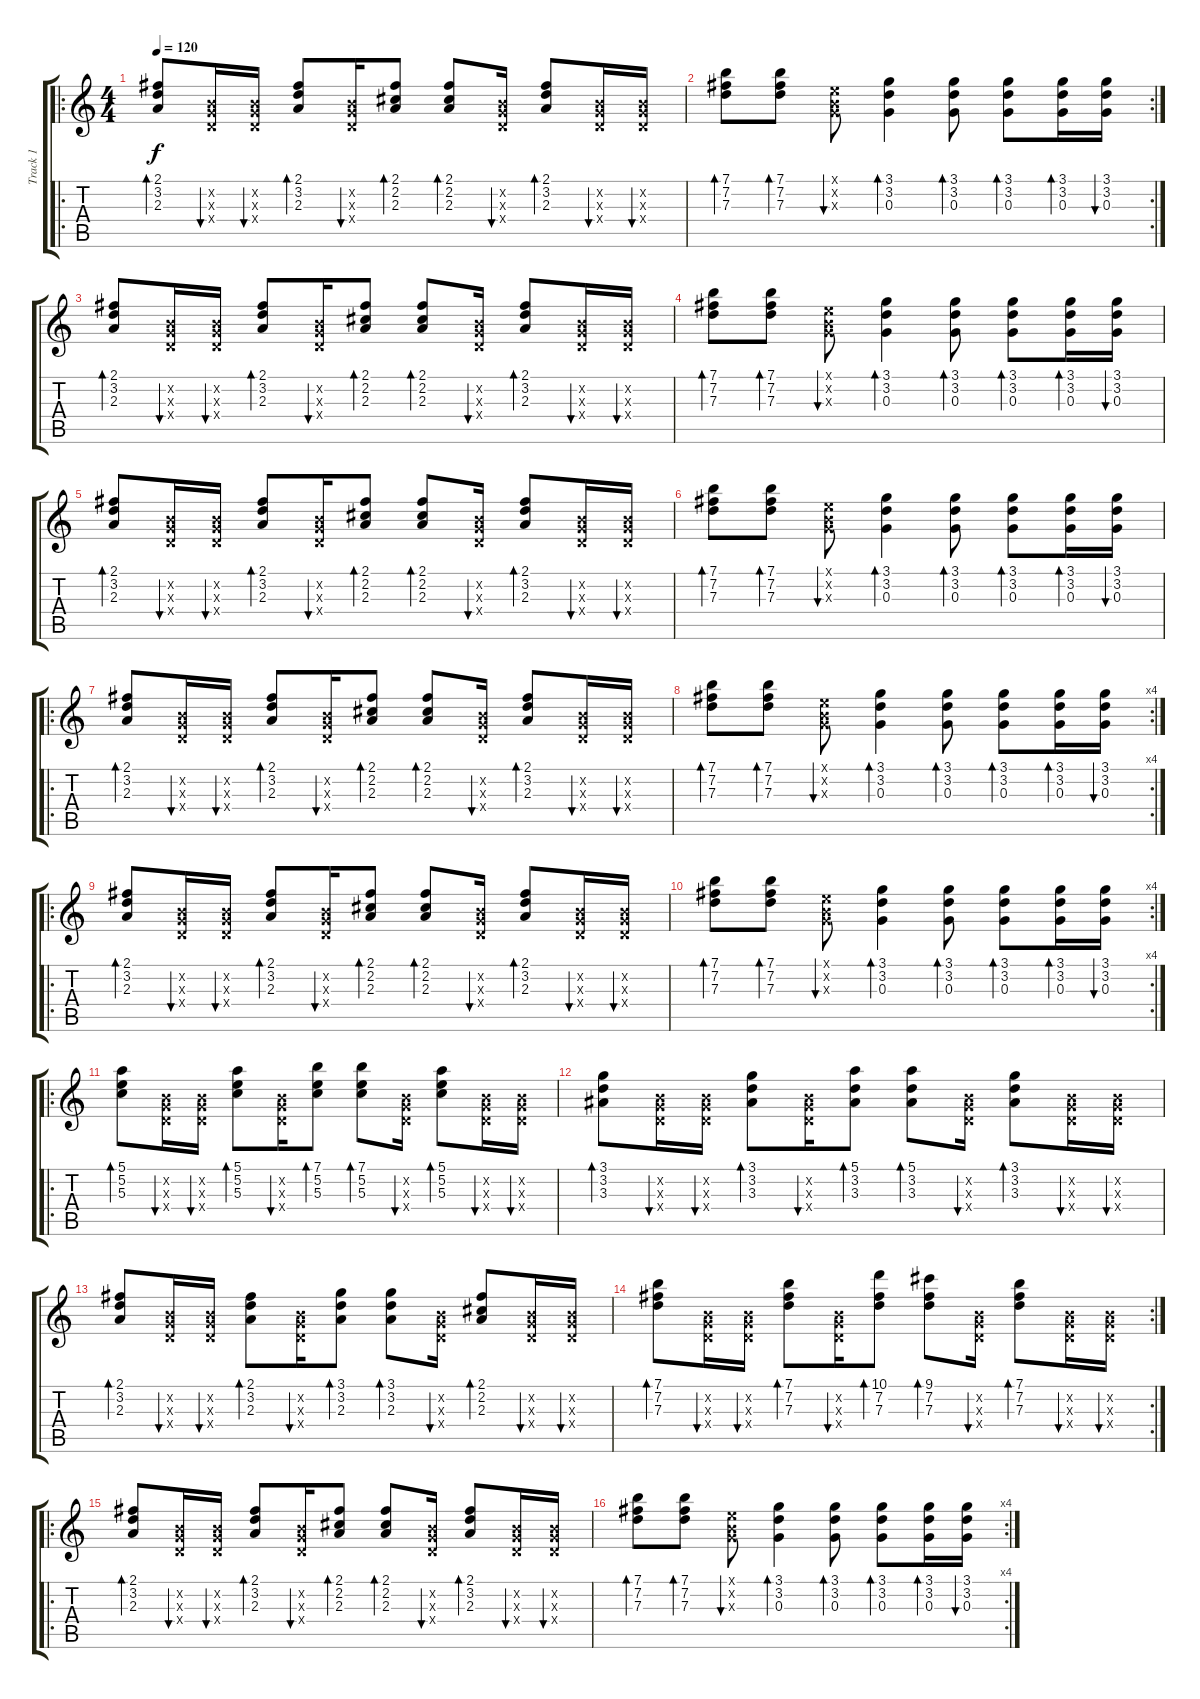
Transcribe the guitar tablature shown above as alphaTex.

\track ("Track 1" "Track 1") {instrument acousticguitarsteel}
\staff {score tabs}
\tuning (E4 B3 G3 D3 A2 E2) {hide}
\ro
\ts (4 4)
\tempo 120
\clef g2
\ks c
(2.1 3.2 2.3).8{bd 60 dy f instrument acousticguitarsteel} (0.2{x} 0.3{x} 0.4{x}).16{bu 60} (0.2{x} 0.3{x} 0.4{x}).16{bu 60} (2.1 3.2 2.3).8{bd 60} (0.2{x} 0.3{x} 0.4{x}).16{bu 60} (2.1 2.2 2.3).8{bd 60} (2.1 2.2 2.3).8{bd 60} (0.2{x} 0.3{x} 0.4{x}).16{bu 60} (2.1 3.2 2.3).8{bd 60} (0.2{x} 0.3{x} 0.4{x}).16{bu 60} (0.2{x} 0.3{x} 0.4{x}).16{bu 60} |
\rc 2
(7.1 7.2 7.3).8{bd 60} (7.1 7.2 7.3).8{bd 60} (0.1{x} 0.2{x} 0.3{x}).8{bu 60} (3.1 3.2 0.3).4{bd 60} (3.1 3.2 0.3).8{bd 60} (3.1 3.2 0.3).8{bd 60} (3.1 3.2 0.3).16{bd 60} (3.1 3.2 0.3).16{bu 60} |
(2.1 3.2 2.3).8{bd 60} (0.2{x} 0.3{x} 0.4{x}).16{bu 60} (0.2{x} 0.3{x} 0.4{x}).16{bu 60} (2.1 3.2 2.3).8{bd 60} (0.2{x} 0.3{x} 0.4{x}).16{bu 60} (2.1 2.2 2.3).8{bd 60} (2.1 2.2 2.3).8{bd 60} (0.2{x} 0.3{x} 0.4{x}).16{bu 60} (2.1 3.2 2.3).8{bd 60} (0.2{x} 0.3{x} 0.4{x}).16{bu 60} (0.2{x} 0.3{x} 0.4{x}).16{bu 60} |
(7.1 7.2 7.3).8{bd 60} (7.1 7.2 7.3).8{bd 60} (0.1{x} 0.2{x} 0.3{x}).8{bu 60} (3.1 3.2 0.3).4{bd 60} (3.1 3.2 0.3).8{bd 60} (3.1 3.2 0.3).8{bd 60} (3.1 3.2 0.3).16{bd 60} (3.1 3.2 0.3).16{bu 60} |
(2.1 3.2 2.3).8{bd 60} (0.2{x} 0.3{x} 0.4{x}).16{bu 60} (0.2{x} 0.3{x} 0.4{x}).16{bu 60} (2.1 3.2 2.3).8{bd 60} (0.2{x} 0.3{x} 0.4{x}).16{bu 60} (2.1 2.2 2.3).8{bd 60} (2.1 2.2 2.3).8{bd 60} (0.2{x} 0.3{x} 0.4{x}).16{bu 60} (2.1 3.2 2.3).8{bd 60} (0.2{x} 0.3{x} 0.4{x}).16{bu 60} (0.2{x} 0.3{x} 0.4{x}).16{bu 60} |
(7.1 7.2 7.3).8{bd 60} (7.1 7.2 7.3).8{bd 60} (0.1{x} 0.2{x} 0.3{x}).8{bu 60} (3.1 3.2 0.3).4{bd 60} (3.1 3.2 0.3).8{bd 60} (3.1 3.2 0.3).8{bd 60} (3.1 3.2 0.3).16{bd 60} (3.1 3.2 0.3).16{bu 60} |
\ro
(2.1 3.2 2.3).8{bd 60} (0.2{x} 0.3{x} 0.4{x}).16{bu 60} (0.2{x} 0.3{x} 0.4{x}).16{bu 60} (2.1 3.2 2.3).8{bd 60} (0.2{x} 0.3{x} 0.4{x}).16{bu 60} (2.1 2.2 2.3).8{bd 60} (2.1 2.2 2.3).8{bd 60} (0.2{x} 0.3{x} 0.4{x}).16{bu 60} (2.1 3.2 2.3).8{bd 60} (0.2{x} 0.3{x} 0.4{x}).16{bu 60} (0.2{x} 0.3{x} 0.4{x}).16{bu 60} |
\rc 4
(7.1 7.2 7.3).8{bd 60} (7.1 7.2 7.3).8{bd 60} (0.1{x} 0.2{x} 0.3{x}).8{bu 60} (3.1 3.2 0.3).4{bd 60} (3.1 3.2 0.3).8{bd 60} (3.1 3.2 0.3).8{bd 60} (3.1 3.2 0.3).16{bd 60} (3.1 3.2 0.3).16{bu 60} |
\ro
(2.1 3.2 2.3).8{bd 60} (0.2{x} 0.3{x} 0.4{x}).16{bu 60} (0.2{x} 0.3{x} 0.4{x}).16{bu 60} (2.1 3.2 2.3).8{bd 60} (0.2{x} 0.3{x} 0.4{x}).16{bu 60} (2.1 2.2 2.3).8{bd 60} (2.1 2.2 2.3).8{bd 60} (0.2{x} 0.3{x} 0.4{x}).16{bu 60} (2.1 3.2 2.3).8{bd 60} (0.2{x} 0.3{x} 0.4{x}).16{bu 60} (0.2{x} 0.3{x} 0.4{x}).16{bu 60} |
\rc 4
(7.1 7.2 7.3).8{bd 60} (7.1 7.2 7.3).8{bd 60} (0.1{x} 0.2{x} 0.3{x}).8{bu 60} (3.1 3.2 0.3).4{bd 60} (3.1 3.2 0.3).8{bd 60} (3.1 3.2 0.3).8{bd 60} (3.1 3.2 0.3).16{bd 60} (3.1 3.2 0.3).16{bu 60} |
\ro
(5.1 5.2 5.3).8{bd 60} (0.2{x} 0.3{x} 0.4{x}).16{bu 60} (0.2{x} 0.3{x} 0.4{x}).16{bu 60} (5.1 5.2 5.3).8{bd 60} (0.2{x} 0.3{x} 0.4{x}).16{bu 60} (7.1 5.2 5.3).8{bd 60} (7.1 5.2 5.3).8{bd 60} (0.2{x} 0.3{x} 0.4{x}).16{bu 60} (5.1 5.2 5.3).8{bd 60} (0.2{x} 0.3{x} 0.4{x}).16{bu 60} (0.2{x} 0.3{x} 0.4{x}).16{bu 60} |
(3.1 3.2 3.3).8{bd 60} (0.2{x} 0.3{x} 0.4{x}).16{bu 60} (0.2{x} 0.3{x} 0.4{x}).16{bu 60} (3.1 3.2 3.3).8{bd 60} (0.2{x} 0.3{x} 0.4{x}).16{bu 60} (5.1 3.2 3.3).8{bd 60} (5.1 3.2 3.3).8{bd 60} (0.2{x} 0.3{x} 0.4{x}).16{bu 60} (3.1 3.2 3.3).8{bd 60} (0.2{x} 0.3{x} 0.4{x}).16{bu 60} (0.2{x} 0.3{x} 0.4{x}).16{bu 60} |
(2.1 3.2 2.3).8{bd 60} (0.2{x} 0.3{x} 0.4{x}).16{bu 60} (0.2{x} 0.3{x} 0.4{x}).16{bu 60} (2.1 3.2 2.3).8{bd 60} (0.2{x} 0.3{x} 0.4{x}).16{bu 60} (3.1 3.2 2.3).8{bd 60} (3.1 3.2 2.3).8{bd 60} (0.2{x} 0.3{x} 0.4{x}).16{bu 60} (2.1 2.2 2.3).8{bd 60} (0.2{x} 0.3{x} 0.4{x}).16{bu 60} (0.2{x} 0.3{x} 0.4{x}).16{bu 60} |
\rc 2
(7.1 7.2 7.3).8{bd 60} (0.2{x} 0.3{x} 0.4{x}).16{bu 60} (0.2{x} 0.3{x} 0.4{x}).16{bu 60} (7.1 7.2 7.3).8{bd 60} (0.2{x} 0.3{x} 0.4{x}).16{bu 60} (10.1 7.2 7.3).8{bd 60} (9.1 7.2 7.3).8{bd 60} (0.2{x} 0.3{x} 0.4{x}).16{bu 60} (7.1 7.2 7.3).8{bd 60} (0.2{x} 0.3{x} 0.4{x}).16{bu 60} (0.2{x} 0.3{x} 0.4{x}).16{bu 60} |
\ro
(2.1 3.2 2.3).8{bd 60} (0.2{x} 0.3{x} 0.4{x}).16{bu 60} (0.2{x} 0.3{x} 0.4{x}).16{bu 60} (2.1 3.2 2.3).8{bd 60} (0.2{x} 0.3{x} 0.4{x}).16{bu 60} (2.1 2.2 2.3).8{bd 60} (2.1 2.2 2.3).8{bd 60} (0.2{x} 0.3{x} 0.4{x}).16{bu 60} (2.1 3.2 2.3).8{bd 60} (0.2{x} 0.3{x} 0.4{x}).16{bu 60} (0.2{x} 0.3{x} 0.4{x}).16{bu 60} |
\rc 4
(7.1 7.2 7.3).8{bd 60} (7.1 7.2 7.3).8{bd 60} (0.1{x} 0.2{x} 0.3{x}).8{bu 60} (3.1 3.2 0.3).4{bd 60} (3.1 3.2 0.3).8{bd 60} (3.1 3.2 0.3).8{bd 60} (3.1 3.2 0.3).16{bd 60} (3.1 3.2 0.3).16{bu 60}
